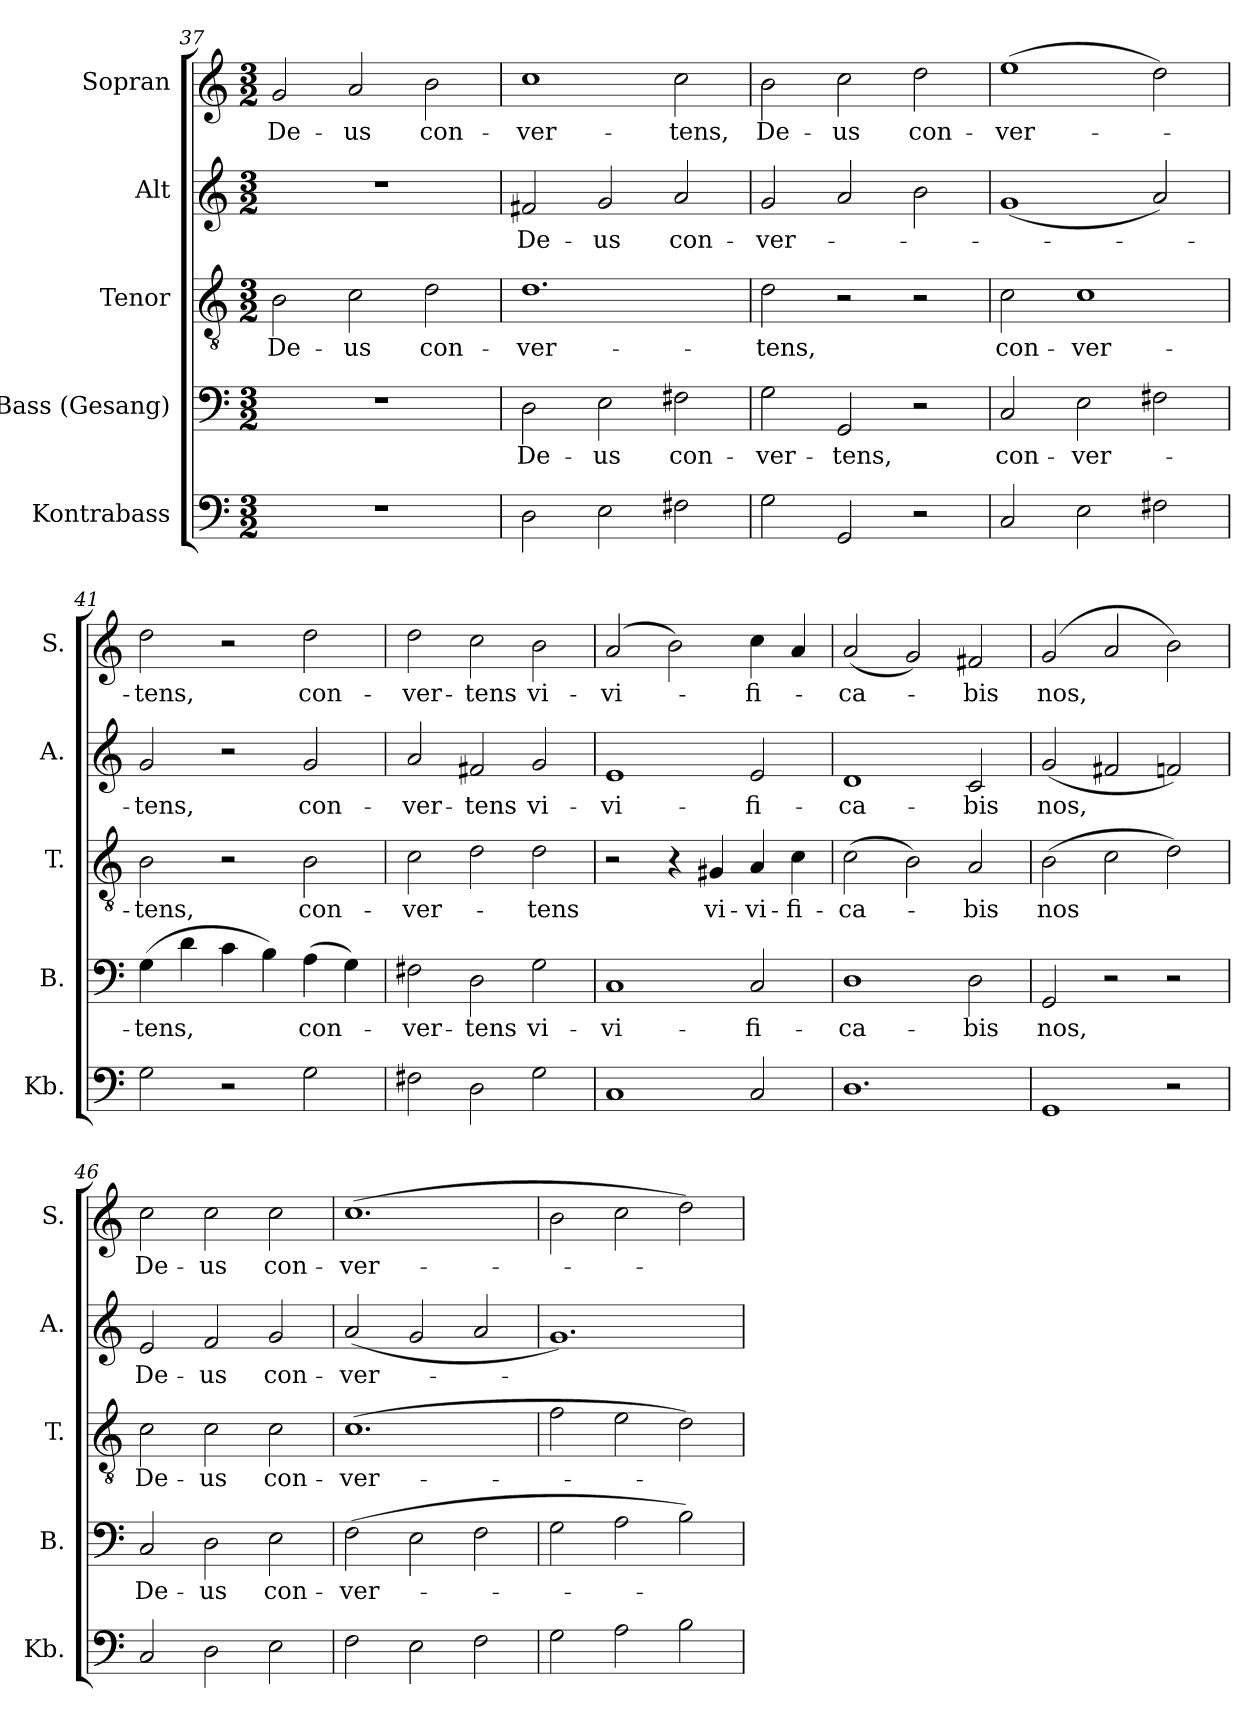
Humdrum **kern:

**kern	**kern	**text	**kern	**text	**kern	**text	**kern	**text
*part5	*part4	*part4	*part3	*part3	*part2	*part2	*part1	*part1
*staff5	*staff4	*staff4	*staff3	*staff3	*staff2	*staff2	*staff1	*staff1
*I"Kontrabass	*I"Bass (Gesang)	*	*I"Tenor	*	*I"Alt	*	*I"Sopran	*
*I'Kb.	*I'B.	*	*I'T.	*	*I'A.	*	*I'S.	*
*clefF4	*clefF4	*	*clefGv2	*	*clefG2	*	*clefG2	*
*ITrd7c12	*	*	*	*	*	*	*	*
*k[]	*k[]	*	*k[]	*	*k[]	*	*k[]	*
*C:	*C:	*	*C:	*	*C:	*	*C:	*
*M3/2	*M3/2	*	*M3/2	*	*M3/2	*	*M3/2	*
=37	=37	=37	=37	=37	=37	=37	=37	=37
!	!	!	!	!LO:LY:b	!	!	!	!LO:LY:b
1.r	1.r	.	2B\	De-	1.r	.	2g/	De-
!	!	!	!	!LO:LY:b	!	!	!	!LO:LY:b
.	.	.	2c\	-us	.	.	2a/	-us
!	!	!	!	!LO:LY:b	!	!	!	!LO:LY:b
.	.	.	2d\	con-	.	.	2b\	con-
=38	=38	=38	=38	=38	=38	=38	=38	=38
!	!	!LO:LY:b	!	!LO:LY:b	!	!LO:LY:b	!	!LO:LY:b
2DD\	2D\	De-	1.d	-ver-	2f#X/	De-	1cc	-ver-
!	!	!LO:LY:b	!	!	!	!LO:LY:b	!	!
2EE\	2E\	-us	.	.	2g/	-us	.	.
!	!	!LO:LY:b	!	!	!	!LO:LY:b	!	!LO:LY:b
2FF#X\	2F#X\	con-	.	.	2a/	con-	2cc\	-tens,
=39	=39	=39	=39	=39	=39	=39	=39	=39
!	!	!LO:LY:b	!	!LO:LY:b	!	!LO:LY:b	!	!LO:LY:b
2GG\	2G\	-ver-	2d\	-tens,	2g/	-ver-	2b\	De-
!	!	!LO:LY:b	!	!	!	!	!	!LO:LY:b
2GGG/	2GG/	-tens,	2r	.	2a/	.	2cc\	-us
!	!	!	!	!	!	!	!	!LO:LY:b
2r	2r	.	2r	.	2b\	.	2dd\	con-
=40	=40	=40	=40	=40	=40	=40	=40	=40
!	!	!LO:LY:b	!	!LO:LY:b	!	!	!	!LO:LY:b
2CC/	2C/	con-	2c\	con-	(<1g	.	(>1ee	-ver-
!	!	!LO:LY:b	!	!LO:LY:b	!	!	!	!
2EE\	2E\	-ver-	1c	-ver-	.	.	.	.
2FF#X\	2F#X\	.	.	.	2a/)	.	2dd\)	.
!!LO:LB:g=z
=41	=41	=41	=41	=41	=41	=41	=41	=41
!	!	!LO:LY:b	!	!LO:LY:b	!	!LO:LY:b	!	!LO:LY:b
2GG\	(>4G\	-tens,	2B\	-tens,	2g/	-tens,	2dd\	-tens,
.	4d\	.	.	.	.	.	.	.
2r	4c\	.	2r	.	2r	.	2r	.
.	4B\)	.	.	.	.	.	.	.
!	!	!LO:LY:b	!	!LO:LY:b	!	!LO:LY:b	!	!LO:LY:b
2GG\	(>4A\	con-	2B\	con-	2g/	con-	2dd\	con-
.	4G\)	.	.	.	.	.	.	.
=42	=42	=42	=42	=42	=42	=42	=42	=42
!	!	!LO:LY:b	!	!LO:LY:b	!	!LO:LY:b	!	!LO:LY:b
2FF#X\	2F#X\	-ver-	2c\	-ver-	2a/	-ver-	2dd\	-ver-
!	!	!LO:LY:b	!	!	!	!LO:LY:b	!	!LO:LY:b
2DD\	2D\	-tens	2d\	.	2f#X/	-tens	2cc\	-tens
!	!	!LO:LY:b	!	!LO:LY:b	!	!LO:LY:b	!	!LO:LY:b
2GG\	2G\	vi-	2d\	-tens	2g/	vi-	2b\	vi-
=43	=43	=43	=43	=43	=43	=43	=43	=43
!	!	!LO:LY:b	!	!	!	!LO:LY:b	!	!LO:LY:b
1CC	1C	-vi-	2r	.	1e	-vi-	(2a/	-vi-
.	.	.	4r	.	.	.	2b\)	.
!	!	!	!	!LO:LY:b	!	!	!	!
.	.	.	4G#X/	vi-	.	.	.	.
!	!	!LO:LY:b	!	!LO:LY:b	!	!LO:LY:b	!	!LO:LY:b
2CC/	2C/	-fi-	4A/	-vi-	2e/	-fi-	4cc\	-fi-
!	!	!	!	!LO:LY:b	!	!	!	!
.	.	.	4c\	-fi-	.	.	4a/	.
=44	=44	=44	=44	=44	=44	=44	=44	=44
!	!	!LO:LY:b	!	!LO:LY:b	!	!LO:LY:b	!	!LO:LY:b
1.DD	1D	-ca-	(>2c\	-ca-	1d	-ca-	(<2a/	-ca-
.	.	.	2B\)	.	.	.	2g/)	.
!	!	!LO:LY:b	!	!LO:LY:b	!	!LO:LY:b	!	!LO:LY:b
.	2D\	-bis	2A/	-bis	2c/	-bis	2f#X/	-bis
!!LO:PB:g=z
=45	=45	=45	=45	=45	=45	=45	=45	=45
!	!	!LO:LY:b	!	!LO:LY:b	!	!LO:LY:b	!	!LO:LY:b
1GGG	2GG/	nos,	(>2B\	nos	(<2g/	nos,	(>2g/	nos,
.	2r	.	2c\	.	2f#X/	.	2a/	.
2r	2r	.	2d\)	.	2fn/)	.	2b\)	.
=46	=46	=46	=46	=46	=46	=46	=46	=46
!	!	!LO:LY:b	!	!LO:LY:b	!	!LO:LY:b	!	!LO:LY:b
2CC/	2C/	De-	2c\	De-	2e/	De-	2cc\	De-
!	!	!LO:LY:b	!	!LO:LY:b	!	!LO:LY:b	!	!LO:LY:b
2DD\	2D\	-us	2c\	-us	2f/	-us	2cc\	-us
!	!	!LO:LY:b	!	!LO:LY:b	!	!LO:LY:b	!	!LO:LY:b
2EE\	2E\	con-	2c\	con-	2g/	con-	2cc\	con-
=47	=47	=47	=47	=47	=47	=47	=47	=47
!	!	!LO:LY:b	!	!LO:LY:b	!	!LO:LY:b	!	!LO:LY:b
2FF\	(>2F\	-ver-	(>1.c	-ver-	(<2a/	-ver-	(>1.cc	-ver-
2EE\	2E\	.	.	.	2g/	.	.	.
2FF\	2F\	.	.	.	2a/	.	.	.
=48	=48	=48	=48	=48	=48	=48	=48	=48
2GG\	2G\	.	2f\	.	1.g)	.	2b\	.
2AA\	2A\	.	2e\	.	.	.	2cc\	.
2BB\	2B\)	.	2d\)	.	.	.	2dd\)	.
=	=	=	=	=	=	=	=	=
*-	*-	*-	*-	*-	*-	*-	*-	*-
